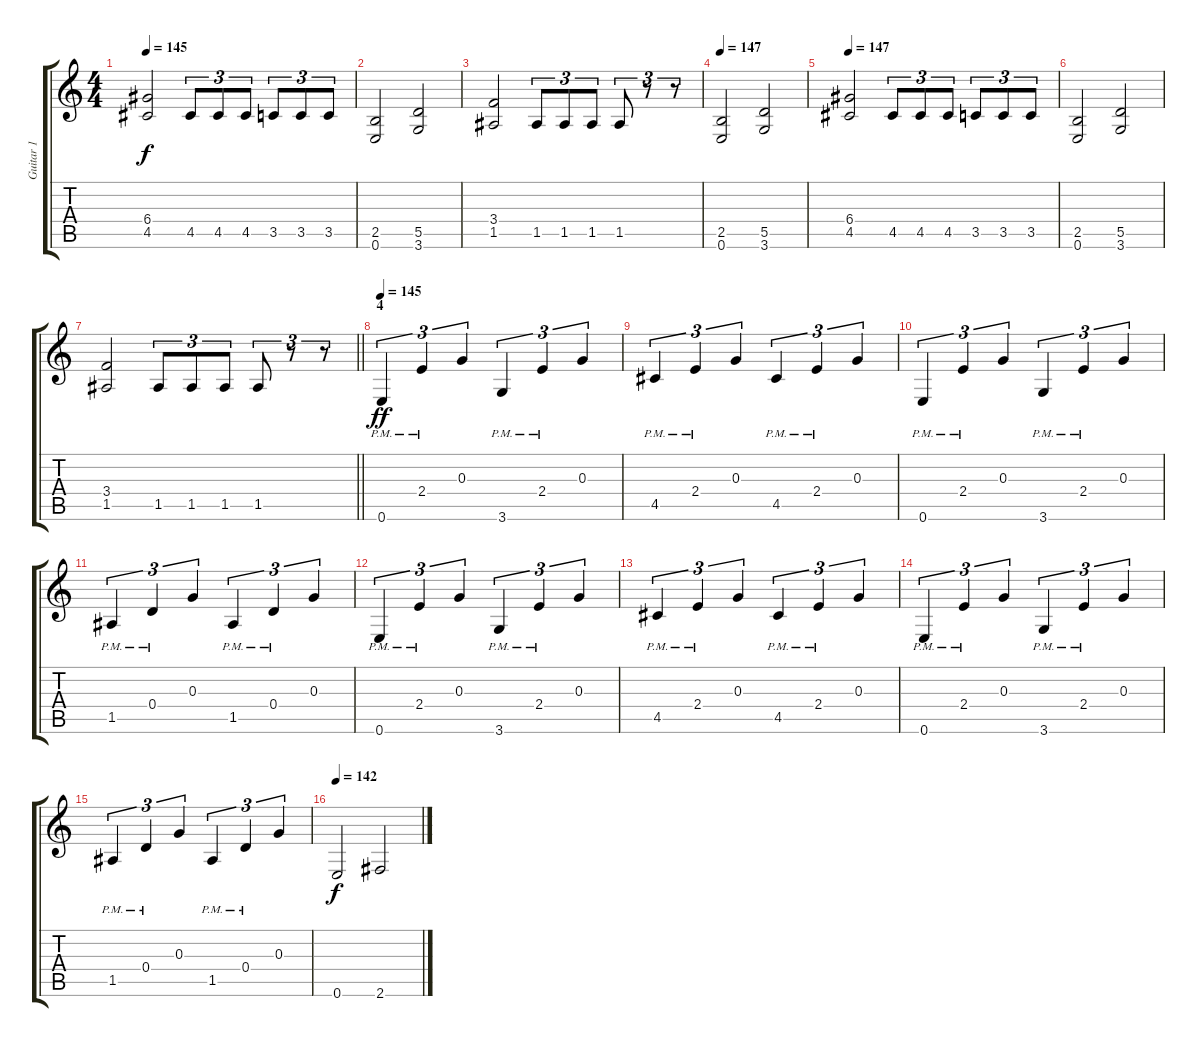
\track ("Guitar 1" "Guitar 1") {instrument acousticguitarsteel}
\staff {score tabs}
\tuning (E4 B3 G3 D3 A2 E2) {hide}
\ts (4 4)
\tempo 145
\clef g2
\ks c
(6.4 4.5).2{dy f} 4.5.8{tu (3 2)} 4.5.8{tu (3 2)} 4.5.8{tu (3 2)} 3.5.8{tu (3 2)} 3.5.8{tu (3 2)} 3.5.8{tu (3 2)} |
(2.5 0.6).2 (5.5 3.6).2 |
(3.4 1.5).2 1.5.8{tu (3 2)} 1.5.8{tu (3 2)} 1.5.8{tu (3 2)} 1.5.8{tu (3 2)} r.8{tu (3 2)} r.8{tu (3 2)} |
\tempo 147
(2.5 0.6).2 (5.5 3.6).2 |
\tempo 147
(6.4 4.5).2 4.5.8{tu (3 2)} 4.5.8{tu (3 2)} 4.5.8{tu (3 2)} 3.5.8{tu (3 2)} 3.5.8{tu (3 2)} 3.5.8{tu (3 2)} |
(2.5 0.6).2 (5.5 3.6).2 |
\barLineRight lightlight
(3.4 1.5).2 1.5.8{tu (3 2)} 1.5.8{tu (3 2)} 1.5.8{tu (3 2)} 1.5.8{tu (3 2)} r.8{tu (3 2)} r.8{tu (3 2)} |
\section ("" "4")
\tempo 145
0.6{pm}.4{tu (3 2) dy ff} 2.4{pm}.4{tu (3 2)} 0.3.4{tu (3 2)} 3.6{pm}.4{tu (3 2)} 2.4{pm}.4{tu (3 2)} 0.3.4{tu (3 2)} |
4.5{pm}.4{tu (3 2)} 2.4{pm}.4{tu (3 2)} 0.3.4{tu (3 2)} 4.5{pm}.4{tu (3 2)} 2.4{pm}.4{tu (3 2)} 0.3.4{tu (3 2)} |
0.6{pm}.4{tu (3 2)} 2.4{pm}.4{tu (3 2)} 0.3.4{tu (3 2)} 3.6{pm}.4{tu (3 2)} 2.4{pm}.4{tu (3 2)} 0.3.4{tu (3 2)} |
1.5{pm}.4{tu (3 2)} 0.4{pm}.4{tu (3 2)} 0.3.4{tu (3 2)} 1.5{pm}.4{tu (3 2)} 0.4{pm}.4{tu (3 2)} 0.3.4{tu (3 2)} |
0.6{pm}.4{tu (3 2)} 2.4{pm}.4{tu (3 2)} 0.3.4{tu (3 2)} 3.6{pm}.4{tu (3 2)} 2.4{pm}.4{tu (3 2)} 0.3.4{tu (3 2)} |
4.5{pm}.4{tu (3 2)} 2.4{pm}.4{tu (3 2)} 0.3.4{tu (3 2)} 4.5{pm}.4{tu (3 2)} 2.4{pm}.4{tu (3 2)} 0.3.4{tu (3 2)} |
0.6{pm}.4{tu (3 2)} 2.4{pm}.4{tu (3 2)} 0.3.4{tu (3 2)} 3.6{pm}.4{tu (3 2)} 2.4{pm}.4{tu (3 2)} 0.3.4{tu (3 2)} |
1.5{pm}.4{tu (3 2)} 0.4{pm}.4{tu (3 2)} 0.3.4{tu (3 2)} 1.5{pm}.4{tu (3 2)} 0.4{pm}.4{tu (3 2)} 0.3.4{tu (3 2)} |
\tempo 150
\tempo 142
0.6.2{dy f} 2.6.2
